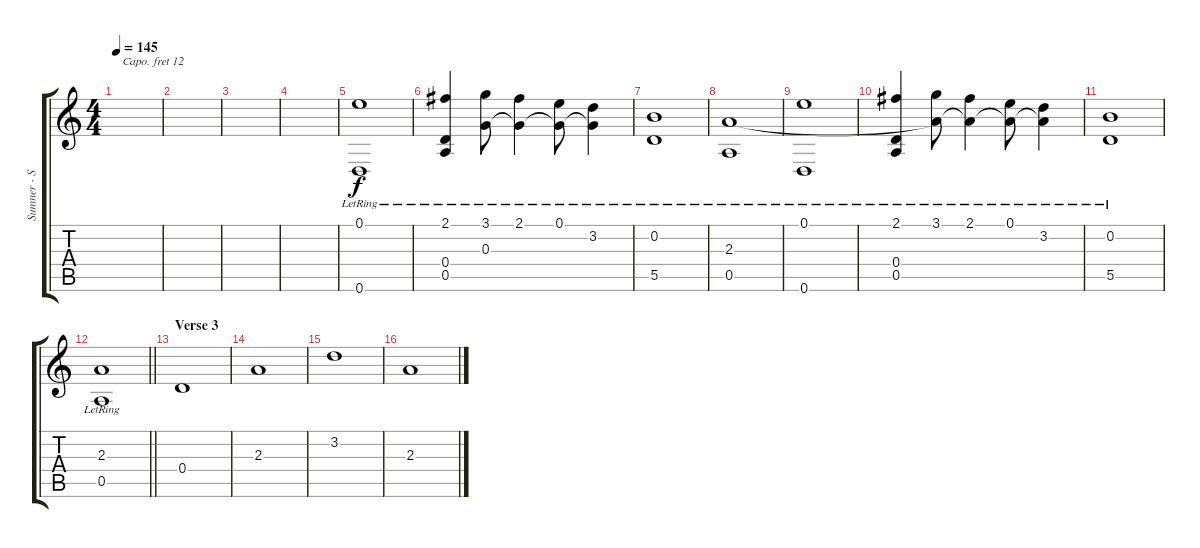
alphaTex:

\track ("Sumner - Synth" "Sumner - S") {instrument lead2sawtooth}
\staff {score tabs}
\capo 12
\tuning (E4 B3 G3 D3 A2 D2) {hide}
\ts (4 4)
\tempo 145
\clef g2
\ks c
|
|
|
|
(0.1{lr} 0.6).1 |
(2.1{lr} 0.4 0.5).4 (3.1{lr} 0.3).8 (2.1{lr} 0.3{t}).4 (0.1{lr} 0.3{t}).8 (3.2{lr} 0.3{t}).4 |
(0.2{lr} 5.5).1 |
(2.3{lr} 0.5).1 |
(0.1{lr} 0.6).1 |
(2.1{lr} 0.4 0.5).4 (3.1{lr} 2.3{t}).8 (2.1{lr} 2.3{t}).4 (0.1{lr} 2.3{t}).8 (3.2{lr} 2.3{t}).4 |
(0.2{lr} 5.5).1 |
\barLineRight lightlight
(2.3{lr} 0.5).1 |
\section ("" "Verse 3")
0.4.1 |
2.3.1 |
3.2.1 |
2.3.1
